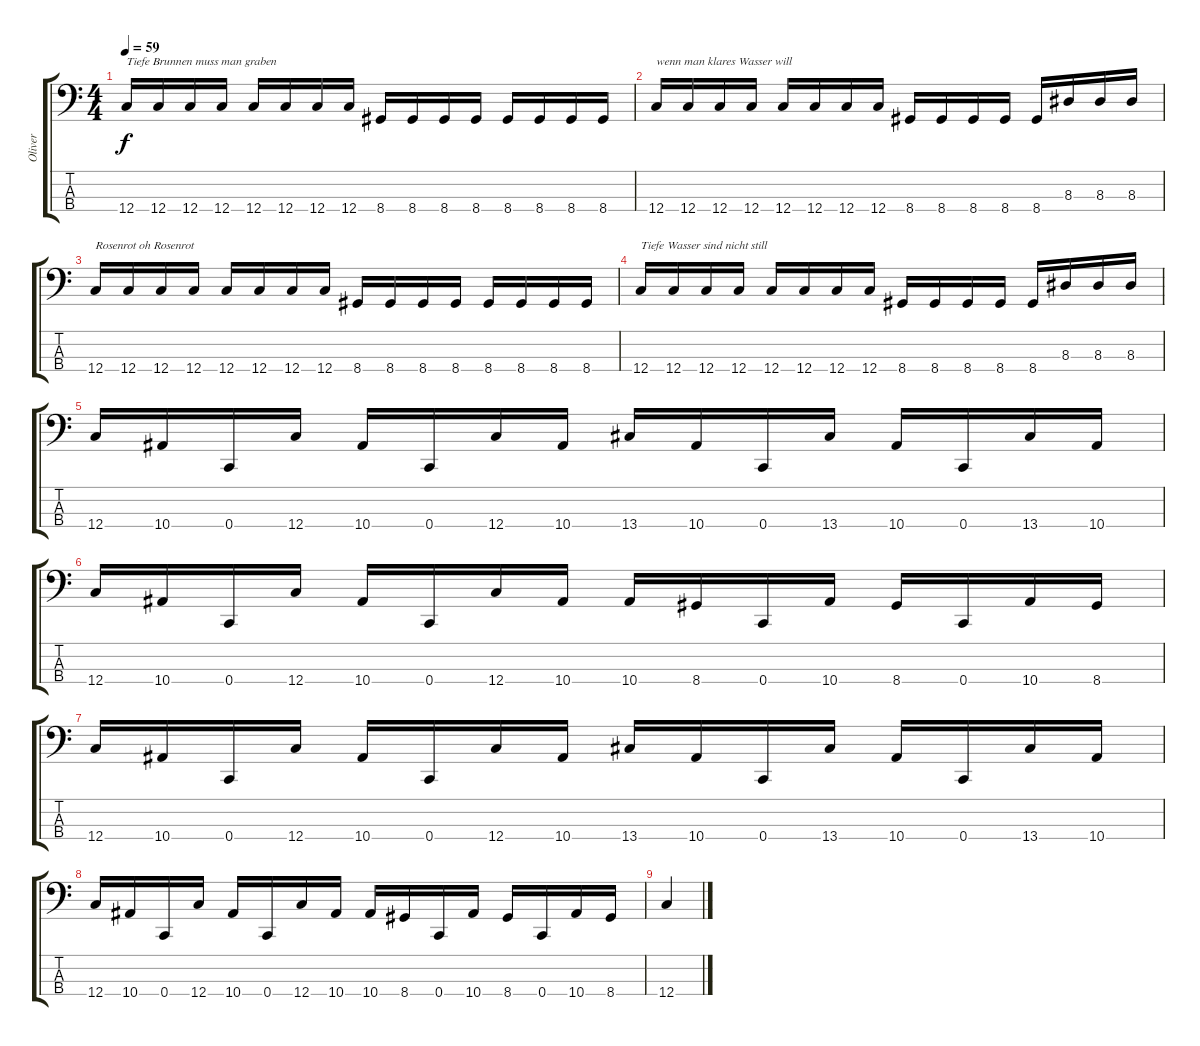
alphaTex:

\track ("Oliver" "Oliver") {instrument electricbassfinger}
\staff {score tabs}
\tuning (F2 C2 G1 C1) {hide}
\ts (4 4)
\tempo 59
\clef f4
\ks c
12.4.16{txt "Tiefe Brunnen muss man graben" dy f} 12.4.16 12.4.16 12.4.16 12.4.16 12.4.16 12.4.16 12.4.16 8.4.16 8.4.16 8.4.16 8.4.16 8.4.16 8.4.16 8.4.16 8.4.16 |
12.4.16{txt "wenn man klares Wasser will"} 12.4.16 12.4.16 12.4.16 12.4.16 12.4.16 12.4.16 12.4.16 8.4.16 8.4.16 8.4.16 8.4.16 8.4.16 8.3.16 8.3.16 8.3.16 |
12.4.16{txt "Rosenrot oh Rosenrot"} 12.4.16 12.4.16 12.4.16 12.4.16 12.4.16 12.4.16 12.4.16 8.4.16 8.4.16 8.4.16 8.4.16 8.4.16 8.4.16 8.4.16 8.4.16 |
12.4.16{txt "Tiefe Wasser sind nicht still"} 12.4.16 12.4.16 12.4.16 12.4.16 12.4.16 12.4.16 12.4.16 8.4.16 8.4.16 8.4.16 8.4.16 8.4.16 8.3.16 8.3.16 8.3.16 |
12.4.16 10.4.16 0.4.16 12.4.16 10.4.16 0.4.16 12.4.16 10.4.16 13.4.16 10.4.16 0.4.16 13.4.16 10.4.16 0.4.16 13.4.16 10.4.16 |
12.4.16 10.4.16 0.4.16 12.4.16 10.4.16 0.4.16 12.4.16 10.4.16 10.4.16 8.4.16 0.4.16 10.4.16 8.4.16 0.4.16 10.4.16 8.4.16 |
12.4.16 10.4.16 0.4.16 12.4.16 10.4.16 0.4.16 12.4.16 10.4.16 13.4.16 10.4.16 0.4.16 13.4.16 10.4.16 0.4.16 13.4.16 10.4.16 |
12.4.16 10.4.16 0.4.16 12.4.16 10.4.16 0.4.16 12.4.16 10.4.16 10.4.16 8.4.16 0.4.16 10.4.16 8.4.16 0.4.16 10.4.16 8.4.16 |
12.4.4
